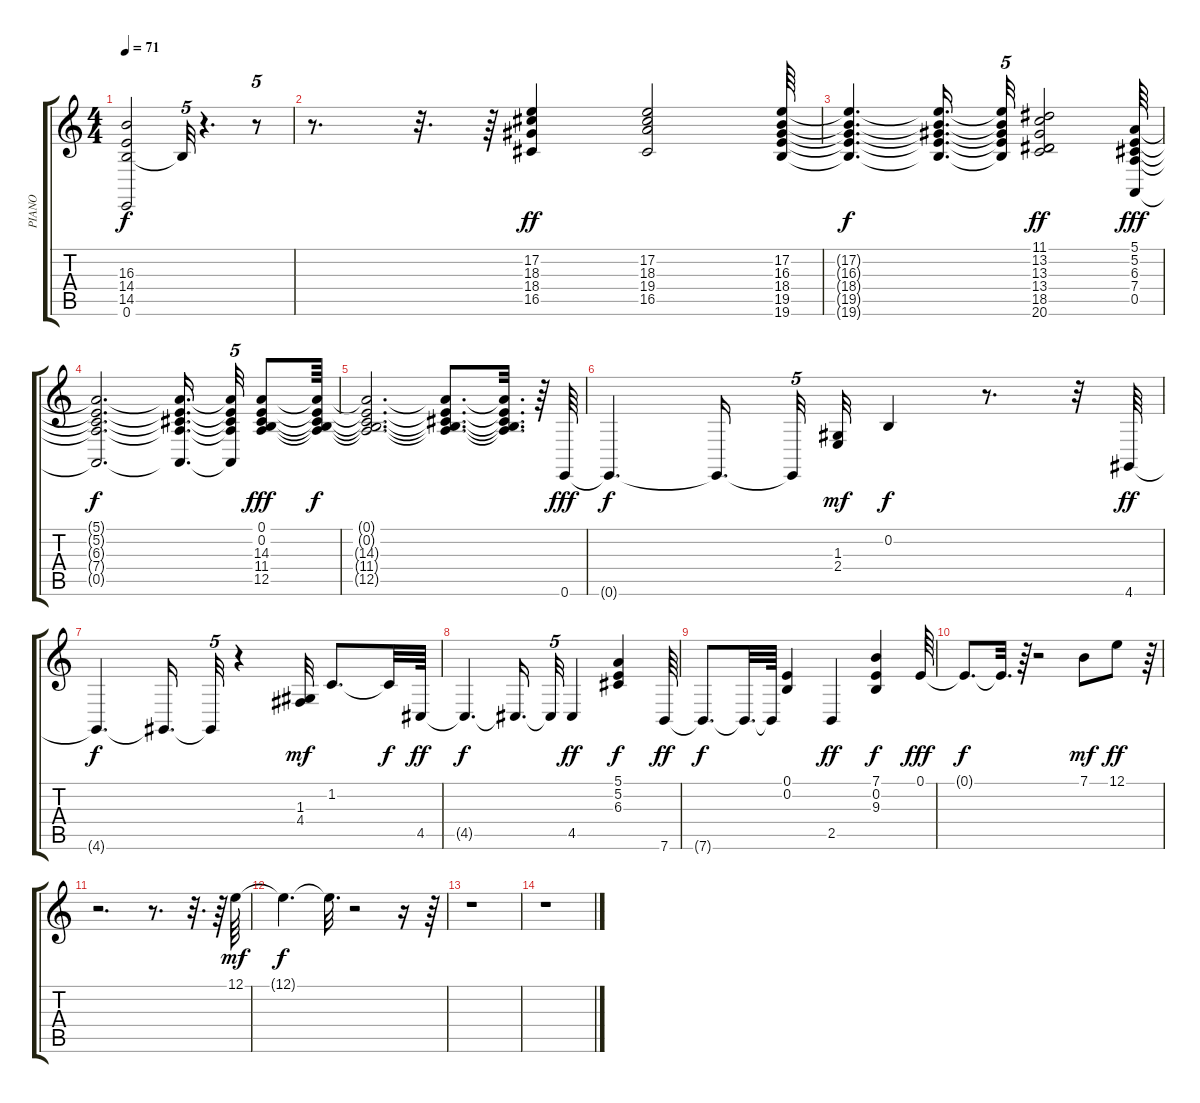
\track ("PIANO" "PIANO") {instrument acousticgrandpiano}
\staff {score tabs}
\tuning (E4 B3 G3 D3 A2 E2) {hide}
\ts (4 4)
\tempo 71
\clef g2
\ks c
(16.3{t} 14.4{t} 14.5{t} 0.6{t}).2{dy f} 14.5{t}.32{tu (5 4)} r.4{d} r.8{tu (5 4)} |
r.8{d} r.32{d} r.64 (17.2 18.3 18.4 16.5).4{dy ff} (17.2 18.3 19.4 16.5).2 (17.2 16.3 18.4 19.5 19.6).64 |
(17.2{t} 16.3{t} 18.4{t} 19.5{t} 19.6{t}).4{d dy f} (17.2{t} 16.3{t} 18.4{t} 19.5{t} 19.6{t}).16{d} (17.2{t} 16.3{t} 18.4{t} 19.5{t} 19.6{t}).32{tu (5 4)} (11.1 13.2 13.3 13.4 18.5 20.6).2{dy ff} (5.1 5.2 6.3 7.4 0.5).64{dy fff} |
(5.1{t} 5.2{t} 6.3{t} 7.4{t} 0.5{t}).2{d dy f} (5.1{t} 5.2{t} 6.3{t} 7.4{t} 0.5{t}).16{d} (5.1{t} 5.2{t} 6.3{t} 7.4{t} 0.5{t}).32{tu (5 4)} (0.1 0.2 14.3 11.4 12.5).8{dy fff} (0.1{t} 0.2{t} 14.3{t} 11.4{t} 12.5{t}).64{dy f} |
(0.1{t} 0.2{t} 14.3{t} 11.4{t} 12.5{t}).2{d} (0.1{t} 0.2{t} 14.3{t} 11.4{t} 12.5{t}).8{d} (0.1{t} 0.2{t} 14.3{t} 11.4{t} 12.5{t}).32{d} r.64 0.6.64{dy fff} |
0.6{t}.4{d dy f} 0.6{t}.16{d} 0.6{t}.32{tu (5 4)} (1.3 2.4).32{dy mf} 0.2.4{dy f} r.8{d} r.32 4.6.64{dy ff} |
4.6{t}.4{d dy f} 4.6{t}.16{d} 4.6{t}.32{tu (5 4)} r.4 (1.3 4.4).32{dy mf} 1.2.8{d} 1.2{t}.32{dy f} 4.5.64{dy ff} |
4.5{t}.4{d dy f} 4.5{t}.16{d} 4.5{t}.32{tu (5 4)} 4.5.4{dy ff} (5.1 5.2 6.3).4{dy f} 7.6.64{dy ff} |
7.6{t}.8{d dy f} 7.6{t}.32{d} 7.6{t}.64 (0.1 0.2).4 2.5.4{dy ff} (7.1 0.2 9.3).4{dy f} 0.1.64{dy fff} |
0.1{t}.8{d dy f} 0.1{t}.32{d} r.64 r.2 7.1.8{dy mf} 12.1.8{dy ff} r.64 |
r.2{d} r.8{d} r.32{d} r.64 12.1.64{dy mf} |
12.1{t}.4{d dy f} 12.1{t}.32{d} r.2 r.16 r.64 |
r.1 |
r.1
